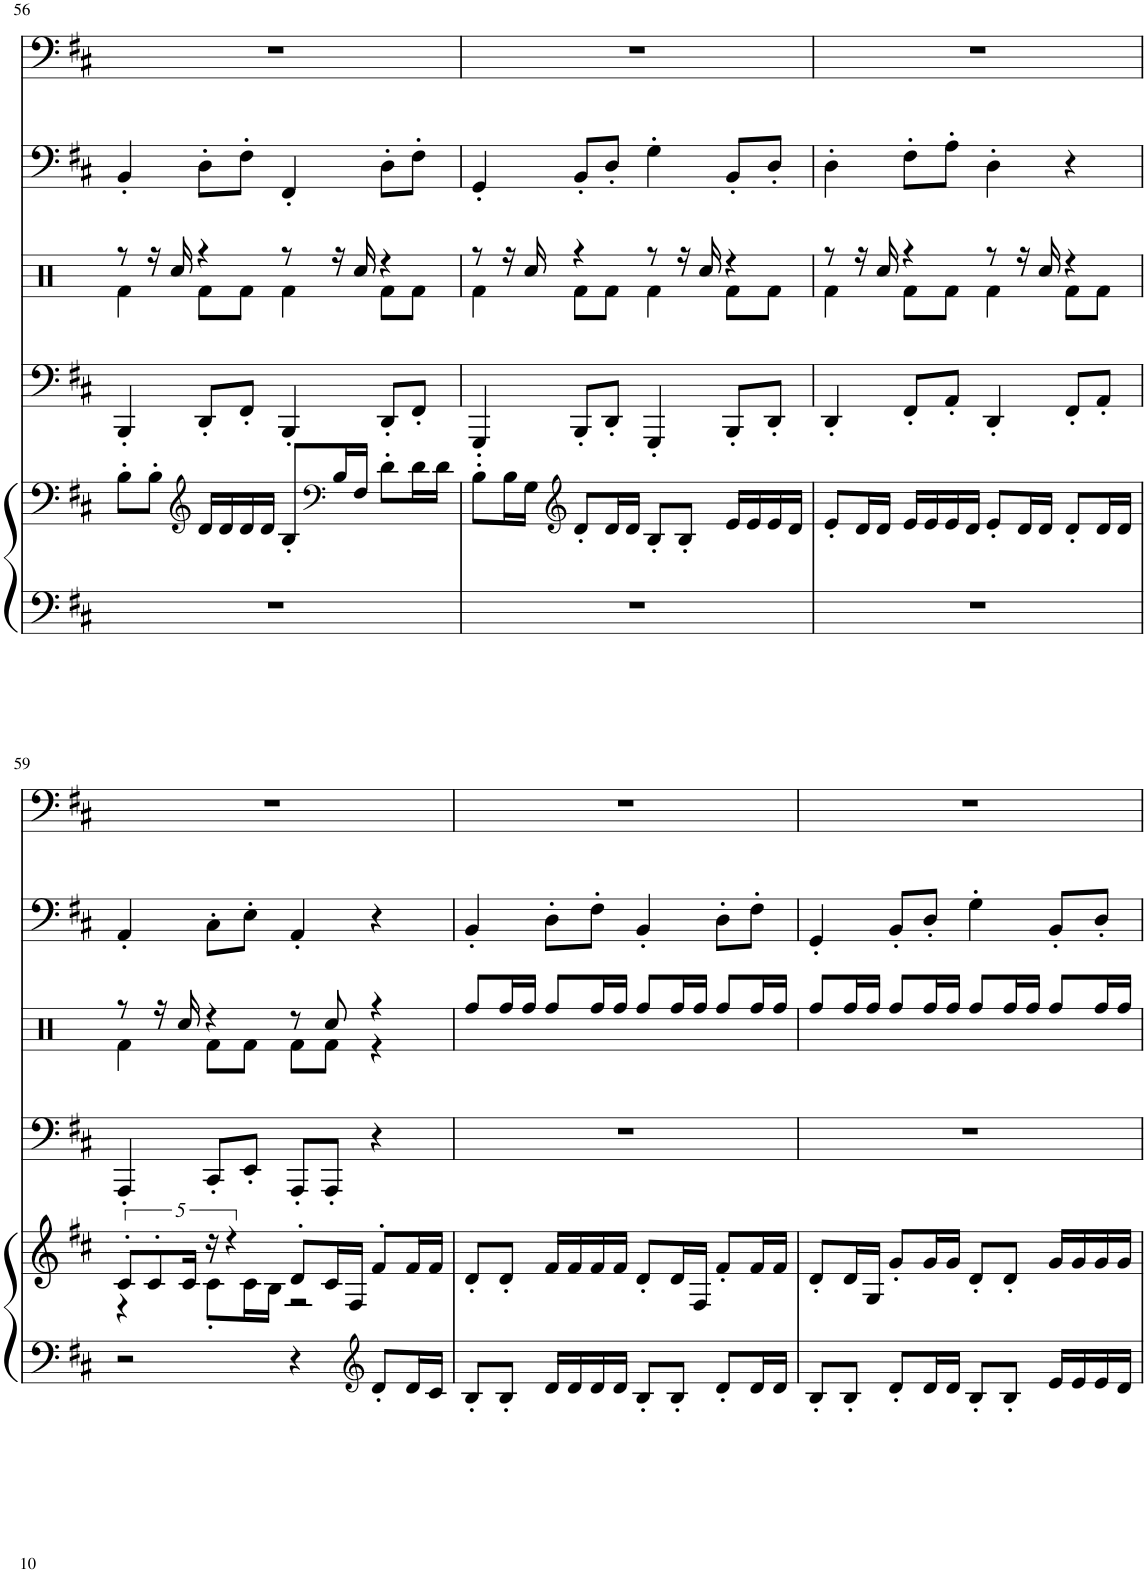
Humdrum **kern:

**kern	**kern	**kern	**kern	**kern	**kern
*part5	*part5	*part4	*part3	*part2	*part1
*staff6	*staff5	*staff4	*staff3	*staff2	*staff1
*I"Grand Piano, Grand Piano	*	*I"Acoustic Bass, Bass	*I"Percussion, Drum Kit	*I"Nylon Gtr., Acoustic Guitar	*I"Grand Piano, Electric Piano
*I'Pno	*	*I'Ac b	*I'Perc	*I'Ac Gtr	*I'Pno
!!LO:PB:g=z
*clefF4	*clefF4	*clefF4	*clefX	*clefF4	*clefF4
*k[f#c#]	*k[f#c#]	*k[f#c#]	*k[]	*k[f#c#]	*k[f#c#]
*M4/4	*M4/4	*M4/4	*M4/4	*M4/4	*M4/4
=56	=56	=56	=56	=56	=56
*	*	*	*^	*	*
1r	8B'\L	4BBB'/	8r	4Rf\	4BB'/	1r
.	8B'\J	.	16r	.	.	.
.	.	.	16Rcc/	.	.	.
*	*clefG2	*	*	*	*	*
.	16d/LL	8DD'/L	4r	8Rf\L	8D'\L	.
.	16d/	.	.	.	.	.
.	16d/	8FF#'/J	.	8Rf\J	8F#'\J	.
.	16d/JJ	.	.	.	.	.
.	8B'/L	4BBB'/	8r	4Rf\	4FF#'/	.
*	*clefF4	*	*	*	*	*
.	16B/L	.	16r	.	.	.
.	16F#/JJ	.	16Rcc/	.	.	.
.	8d'\L	8DD'/L	4r	8Rf\L	8D'\L	.
.	16d\L	8FF#'/J	.	8Rf\J	8F#'\J	.
.	16d\JJ	.	.	.	.	.
=57	=57	=57	=57	=57	=57	=57
1r	8B'\L	4GGG'/	8r	4Rf\	4GG'/	1r
.	16B\L	.	16r	.	.	.
.	16G\JJ	.	16Rcc/	.	.	.
*	*clefG2	*	*	*	*	*
.	8d'/L	8BBB'/L	4r	8Rf\L	8BB'/L	.
.	16d/L	8DD'/J	.	8Rf\J	8D'/J	.
.	16d/JJ	.	.	.	.	.
.	8B'/L	4GGG'/	8r	4Rf\	4G'\	.
.	8B'/J	.	16r	.	.	.
.	.	.	16Rcc/	.	.	.
.	16e/LL	8BBB'/L	4r	8Rf\L	8BB'/L	.
.	16e/	.	.	.	.	.
.	16e/	8DD'/J	.	8Rf\J	8D'/J	.
.	16d/JJ	.	.	.	.	.
=58	=58	=58	=58	=58	=58	=58
1r	8e'/L	4DD'/	8r	4Rf\	4D'\	1r
.	16d/L	.	16r	.	.	.
.	16d/JJ	.	16Rcc/	.	.	.
.	16e/LL	8FF#'/L	4r	8Rf\L	8F#'\L	.
.	16e/	.	.	.	.	.
.	16e/	8AA'/J	.	8Rf\J	8A'\J	.
.	16d/JJ	.	.	.	.	.
.	8e'/L	4DD'/	8r	4Rf\	4D'\	.
.	16d/L	.	16r	.	.	.
.	16d/JJ	.	16Rcc/	.	.	.
.	8d'/L	8FF#'/L	4r	8Rf\L	4r	.
.	16d/L	8AA'/J	.	8Rf\J	.	.
.	16d/JJ	.	.	.	.	.
!!LO:LB:g=z
=59	=59	=59	=59	=59	=59	=59
*	*^	*	*	*	*	*
2r	10c#'/L	4r	4AAA'/	8r	4Rf\	4AA'/	1r
.	10c#'/	.	.	.	.	.	.
.	.	.	.	16r	.	.	.
.	.	.	.	16Rcc/	.	.	.
.	20c#/Jk	.	.	.	.	.	.
.	20r	8c#'\L	8CC#'/L	4r	8Rf\L	8C#'\L	.
.	5r	.	.	.	.	.	.
.	.	16c#\L	8EE'/J	.	8Rf\J	8E'\J	.
.	.	16B\JJ	.	.	.	.	.
4r	8d'/L	2r	8AAA'/L	8r	8Rf\L	4AA'/	.
.	16c#/L	.	8AAA'/J	8Rcc/	8Rf\J	.	.
.	16F#/JJ	.	.	.	.	.	.
*clefG2	*	*	*	*	*	*	*
8d'/L	8f#'/L	.	4r	4r	4r	4r	.
16d/L	16f#/L	.	.	.	.	.	.
16c#/JJ	16f#/JJ	.	.	.	.	.	.
*	*v	*v	*	*v	*v	*	*
=60	=60	=60	=60	=60	=60
8B'/L	8d'/L	1r	8Rff/L	4BB'/	1r
8B'/J	8d'/J	.	16Rff/L	.	.
.	.	.	16Rff/JJ	.	.
16d/LL	16f#/LL	.	8Rff/L	8D'\L	.
16d/	16f#/	.	.	.	.
16d/	16f#/	.	16Rff/L	8F#'\J	.
16d/JJ	16f#/JJ	.	16Rff/JJ	.	.
8B'/L	8d'/L	.	8Rff/L	4BB'/	.
8B'/J	16d/L	.	16Rff/L	.	.
.	16F#/JJ	.	16Rff/JJ	.	.
8d'/L	8f#'/L	.	8Rff/L	8D'\L	.
16d/L	16f#/L	.	16Rff/L	8F#'\J	.
16d/JJ	16f#/JJ	.	16Rff/JJ	.	.
=61	=61	=61	=61	=61	=61
8B'/L	8d'/L	1r	8Rff/L	4GG'/	1r
8B'/J	16d/L	.	16Rff/L	.	.
.	16G/JJ	.	16Rff/JJ	.	.
8d'/L	8g'/L	.	8Rff/L	8BB'/L	.
16d/L	16g/L	.	16Rff/L	8D'/J	.
16d/JJ	16g/JJ	.	16Rff/JJ	.	.
8B'/L	8d'/L	.	8Rff/L	4G'\	.
8B'/J	8d'/J	.	16Rff/L	.	.
.	.	.	16Rff/JJ	.	.
16e/LL	16g/LL	.	8Rff/L	8BB'/L	.
16e/	16g/	.	.	.	.
16e/	16g/	.	16Rff/L	8D'/J	.
16d/JJ	16g/JJ	.	16Rff/JJ	.	.
=	=	=	=	=	=
*-	*-	*-	*-	*-	*-
